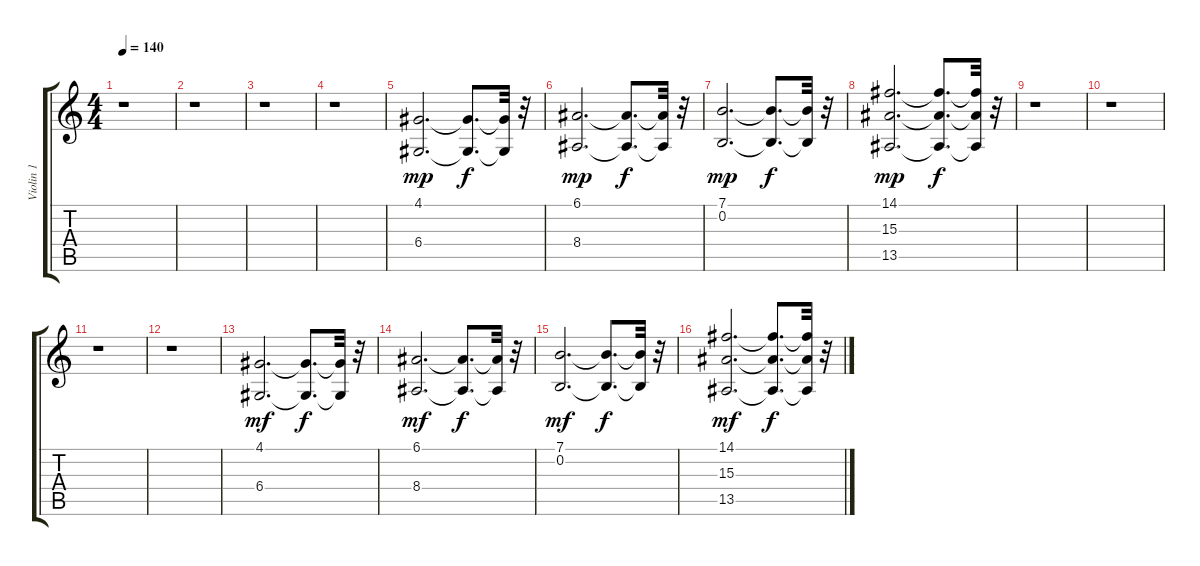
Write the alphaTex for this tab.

\track ("Violin 1" "Violin 1") {instrument tremolostrings}
\staff {score tabs}
\tuning (E4 B3 G3 D3 A2 E2) {hide}
\ts (4 4)
\tempo 140
\clef g2
\ks c
r.1{dy f} |
r.1 |
r.1 |
r.1 |
(4.1 6.4).2{d dy mp volume 12} (4.1{t} 6.4{t}).8{d dy f} (4.1{t} 6.4{t}).32 r.32 |
(6.1 8.4).2{d dy mp volume 15} (6.1{t} 8.4{t}).8{d dy f} (6.1{t} 8.4{t}).32 r.32 |
(7.1 0.2).2{d dy mp volume 15} (7.1{t} 0.2{t}).8{d dy f} (7.1{t} 0.2{t}).32 r.32 |
(14.1 15.3 13.5).2{d dy mp volume 15} (14.1{t} 15.3{t} 13.5{t}).8{d dy f} (14.1{t} 15.3{t} 13.5{t}).32 r.32 |
r.1 |
r.1 |
r.1 |
r.1 |
(4.1 6.4).2{d dy mf volume 12} (4.1{t} 6.4{t}).8{d dy f} (4.1{t} 6.4{t}).32 r.32 |
(6.1 8.4).2{d dy mf volume 15} (6.1{t} 8.4{t}).8{d dy f} (6.1{t} 8.4{t}).32 r.32 |
(7.1 0.2).2{d dy mf volume 15} (7.1{t} 0.2{t}).8{d dy f} (7.1{t} 0.2{t}).32 r.32 |
(14.1 15.3 13.5).2{d dy mf volume 15} (14.1{t} 15.3{t} 13.5{t}).8{d dy f} (14.1{t} 15.3{t} 13.5{t}).32 r.32
